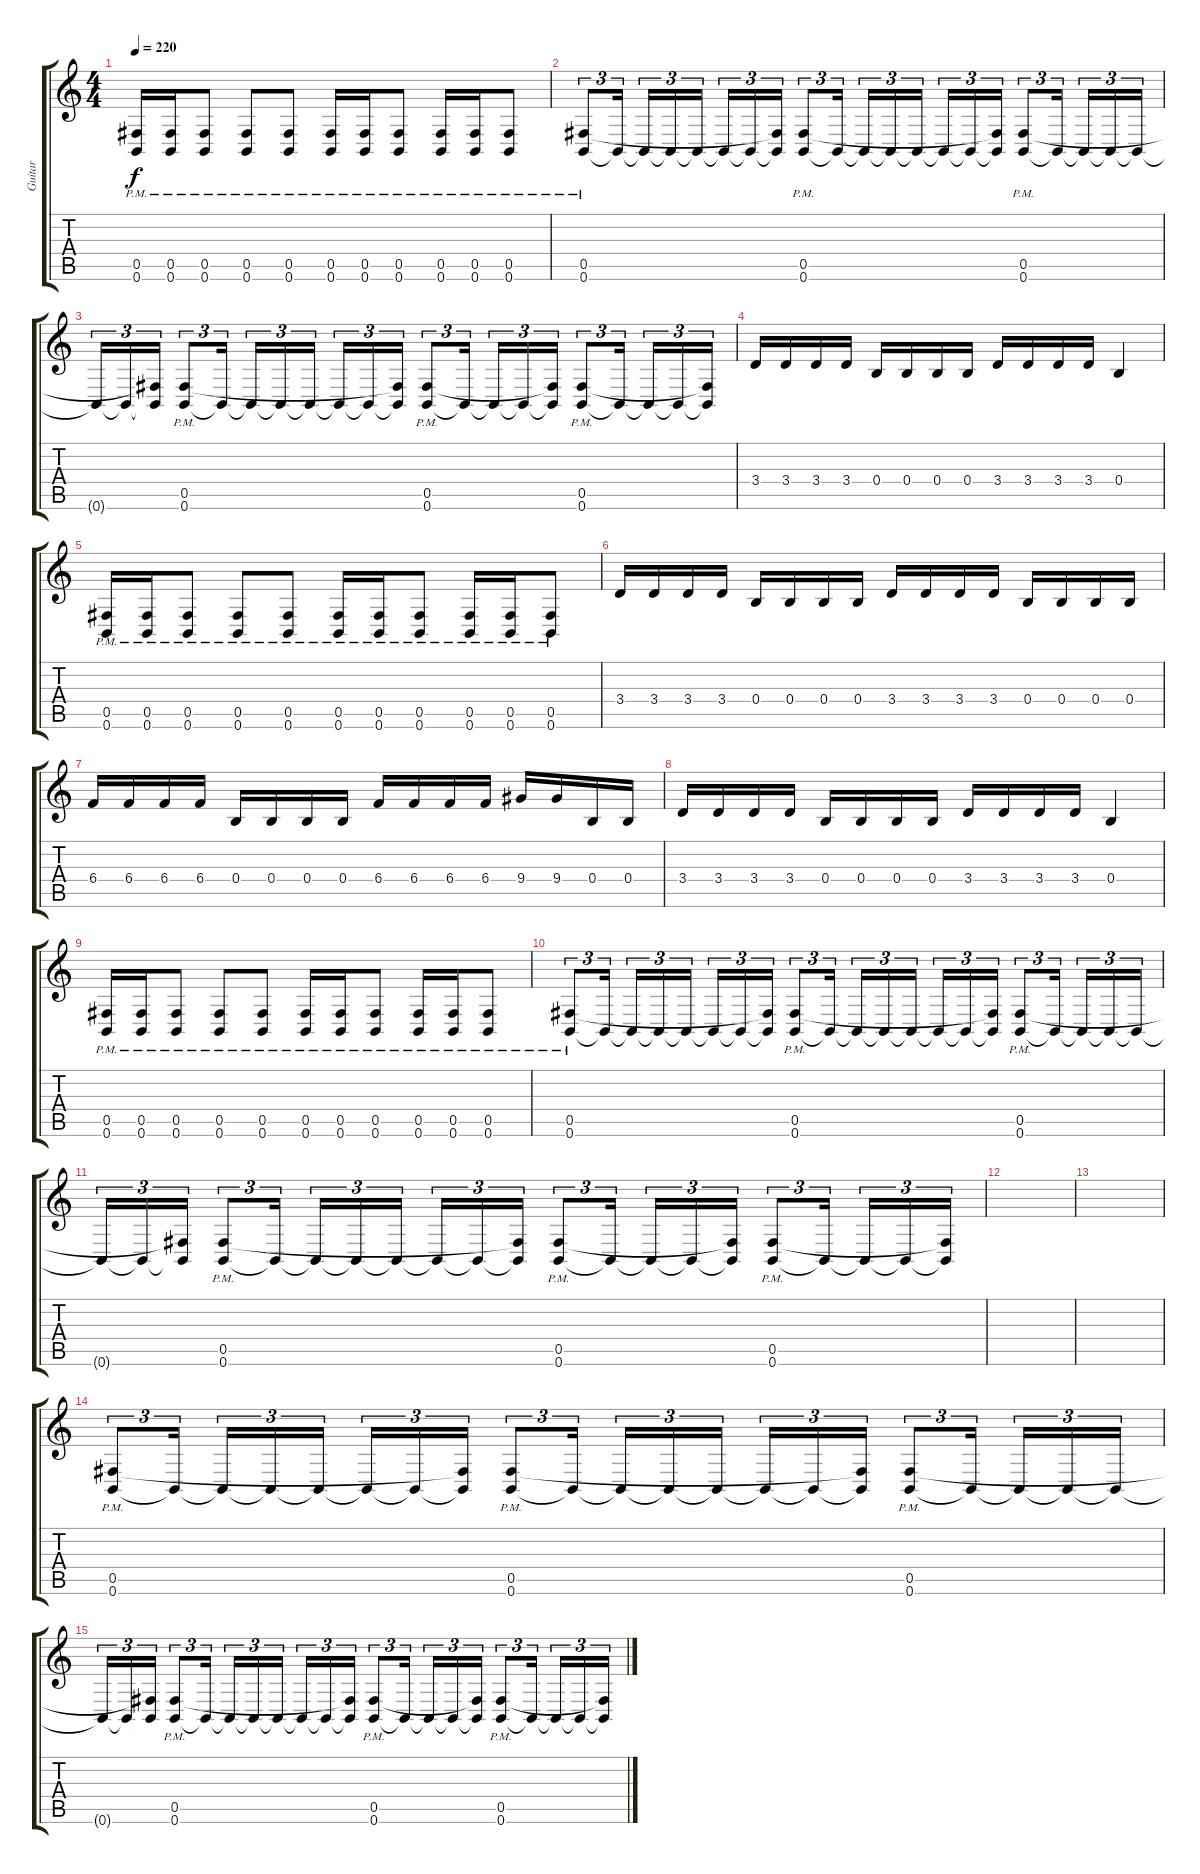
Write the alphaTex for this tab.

\track ("Guitar" "Guitar") {instrument distortionguitar}
\staff {score tabs}
\tuning (Db4 Ab3 E3 B2 Gb2 B1) {hide}
\ts (4 4)
\tempo 220
\clef g2
\ks c
(0.5{pm} 0.6{pm}).16{dy f} (0.5{pm} 0.6{pm}).16 (0.5{pm} 0.6{pm}).8 (0.5{pm} 0.6{pm}).8 (0.5{pm} 0.6{pm}).8 (0.5{pm} 0.6{pm}).16 (0.5{pm} 0.6{pm}).16 (0.5{pm} 0.6{pm}).8 (0.5{pm} 0.6{pm}).16 (0.5{pm} 0.6{pm}).16 (0.5{pm} 0.6{pm}).8 |
(0.5{pm} 0.6{pm}).8{tu (3 2)} 0.6{t}.16{tu (3 2) beam splitsecondary} 0.6{t}.16{tu (3 2)} 0.6{t}.16{tu (3 2)} 0.6{t}.16{tu (3 2)} 0.6{t}.16{tu (3 2)} 0.6{t}.16{tu (3 2)} (0.5{t} 0.6{t}).16{tu (3 2)} (0.5{pm} 0.6{pm}).8{tu (3 2)} 0.6{t}.16{tu (3 2)} 0.6{t}.16{tu (3 2)} 0.6{t}.16{tu (3 2)} 0.6{t}.16{tu (3 2) beam splitsecondary} 0.6{t}.16{tu (3 2)} 0.6{t}.16{tu (3 2)} (0.5{t} 0.6{t}).16{tu (3 2)} (0.5{pm} 0.6{pm}).8{tu (3 2)} 0.6{t}.16{tu (3 2) beam splitsecondary} 0.6{t}.16{tu (3 2)} 0.6{t}.16{tu (3 2)} 0.6{t}.16{tu (3 2)} |
0.6{t}.16{tu (3 2)} 0.6{t}.16{tu (3 2)} (0.5{t} 0.6{t}).16{tu (3 2)} (0.5{pm} 0.6{pm}).8{tu (3 2)} 0.6{t}.16{tu (3 2)} 0.6{t}.16{tu (3 2)} 0.6{t}.16{tu (3 2)} 0.6{t}.16{tu (3 2) beam splitsecondary} 0.6{t}.16{tu (3 2)} 0.6{t}.16{tu (3 2)} (0.5{t} 0.6{t}).16{tu (3 2)} (0.5{pm} 0.6{pm}).8{tu (3 2)} 0.6{t}.16{tu (3 2) beam splitsecondary} 0.6{t}.16{tu (3 2)} 0.6{t}.16{tu (3 2)} (0.5{t} 0.6{t}).16{tu (3 2)} (0.5{pm} 0.6{pm}).8{tu (3 2)} 0.6{t}.16{tu (3 2) beam splitsecondary} 0.6{t}.16{tu (3 2)} 0.6{t}.16{tu (3 2)} (0.5{t} 0.6{t}).16{tu (3 2)} |
3.4.16 3.4.16 3.4.16 3.4.16 0.4.16 0.4.16 0.4.16 0.4.16 3.4.16 3.4.16 3.4.16 3.4.16 0.4.4 |
(0.5{pm} 0.6{pm}).16 (0.5{pm} 0.6{pm}).16 (0.5{pm} 0.6{pm}).8 (0.5{pm} 0.6{pm}).8 (0.5{pm} 0.6{pm}).8 (0.5{pm} 0.6{pm}).16 (0.5{pm} 0.6{pm}).16 (0.5{pm} 0.6{pm}).8 (0.5{pm} 0.6{pm}).16 (0.5{pm} 0.6{pm}).16 (0.5{pm} 0.6{pm}).8 |
3.4.16 3.4.16 3.4.16 3.4.16 0.4.16 0.4.16 0.4.16 0.4.16 3.4.16 3.4.16 3.4.16 3.4.16 0.4.16 0.4.16 0.4.16 0.4.16 |
6.4.16 6.4.16 6.4.16 6.4.16 0.4.16 0.4.16 0.4.16 0.4.16 6.4.16 6.4.16 6.4.16 6.4.16 9.4.16 9.4.16 0.4.16 0.4.16 |
3.4.16 3.4.16 3.4.16 3.4.16 0.4.16 0.4.16 0.4.16 0.4.16 3.4.16 3.4.16 3.4.16 3.4.16 0.4.4 |
(0.5{pm} 0.6{pm}).16 (0.5{pm} 0.6{pm}).16 (0.5{pm} 0.6{pm}).8 (0.5{pm} 0.6{pm}).8 (0.5{pm} 0.6{pm}).8 (0.5{pm} 0.6{pm}).16 (0.5{pm} 0.6{pm}).16 (0.5{pm} 0.6{pm}).8 (0.5{pm} 0.6{pm}).16 (0.5{pm} 0.6{pm}).16 (0.5{pm} 0.6{pm}).8 |
(0.5{pm} 0.6{pm}).8{tu (3 2)} 0.6{t}.16{tu (3 2) beam splitsecondary} 0.6{t}.16{tu (3 2)} 0.6{t}.16{tu (3 2)} 0.6{t}.16{tu (3 2)} 0.6{t}.16{tu (3 2)} 0.6{t}.16{tu (3 2)} (0.5{t} 0.6{t}).16{tu (3 2)} (0.5{pm} 0.6{pm}).8{tu (3 2)} 0.6{t}.16{tu (3 2)} 0.6{t}.16{tu (3 2)} 0.6{t}.16{tu (3 2)} 0.6{t}.16{tu (3 2) beam splitsecondary} 0.6{t}.16{tu (3 2)} 0.6{t}.16{tu (3 2)} (0.5{t} 0.6{t}).16{tu (3 2)} (0.5{pm} 0.6{pm}).8{tu (3 2)} 0.6{t}.16{tu (3 2) beam splitsecondary} 0.6{t}.16{tu (3 2)} 0.6{t}.16{tu (3 2)} 0.6{t}.16{tu (3 2)} |
0.6{t}.16{tu (3 2)} 0.6{t}.16{tu (3 2)} (0.5{t} 0.6{t}).16{tu (3 2)} (0.5{pm} 0.6{pm}).8{tu (3 2)} 0.6{t}.16{tu (3 2)} 0.6{t}.16{tu (3 2)} 0.6{t}.16{tu (3 2)} 0.6{t}.16{tu (3 2) beam splitsecondary} 0.6{t}.16{tu (3 2)} 0.6{t}.16{tu (3 2)} (0.5{t} 0.6{t}).16{tu (3 2)} (0.5{pm} 0.6{pm}).8{tu (3 2)} 0.6{t}.16{tu (3 2) beam splitsecondary} 0.6{t}.16{tu (3 2)} 0.6{t}.16{tu (3 2)} (0.5{t} 0.6{t}).16{tu (3 2)} (0.5{pm} 0.6{pm}).8{tu (3 2)} 0.6{t}.16{tu (3 2) beam splitsecondary} 0.6{t}.16{tu (3 2)} 0.6{t}.16{tu (3 2)} (0.5{t} 0.6{t}).16{tu (3 2)} |
|
|
(0.5{pm} 0.6{pm}).8{tu (3 2)} 0.6{t}.16{tu (3 2) beam splitsecondary} 0.6{t}.16{tu (3 2)} 0.6{t}.16{tu (3 2)} 0.6{t}.16{tu (3 2)} 0.6{t}.16{tu (3 2)} 0.6{t}.16{tu (3 2)} (0.5{t} 0.6{t}).16{tu (3 2)} (0.5{pm} 0.6{pm}).8{tu (3 2)} 0.6{t}.16{tu (3 2)} 0.6{t}.16{tu (3 2)} 0.6{t}.16{tu (3 2)} 0.6{t}.16{tu (3 2) beam splitsecondary} 0.6{t}.16{tu (3 2)} 0.6{t}.16{tu (3 2)} (0.5{t} 0.6{t}).16{tu (3 2)} (0.5{pm} 0.6{pm}).8{tu (3 2)} 0.6{t}.16{tu (3 2) beam splitsecondary} 0.6{t}.16{tu (3 2)} 0.6{t}.16{tu (3 2)} 0.6{t}.16{tu (3 2)} |
0.6{t}.16{tu (3 2)} 0.6{t}.16{tu (3 2)} (0.5{t} 0.6{t}).16{tu (3 2)} (0.5{pm} 0.6{pm}).8{tu (3 2)} 0.6{t}.16{tu (3 2)} 0.6{t}.16{tu (3 2)} 0.6{t}.16{tu (3 2)} 0.6{t}.16{tu (3 2) beam splitsecondary} 0.6{t}.16{tu (3 2)} 0.6{t}.16{tu (3 2)} (0.5{t} 0.6{t}).16{tu (3 2)} (0.5{pm} 0.6{pm}).8{tu (3 2)} 0.6{t}.16{tu (3 2) beam splitsecondary} 0.6{t}.16{tu (3 2)} 0.6{t}.16{tu (3 2)} (0.5{t} 0.6{t}).16{tu (3 2)} (0.5{pm} 0.6{pm}).8{tu (3 2)} 0.6{t}.16{tu (3 2) beam splitsecondary} 0.6{t}.16{tu (3 2)} 0.6{t}.16{tu (3 2)} (0.5{t} 0.6{t}).16{tu (3 2)}
